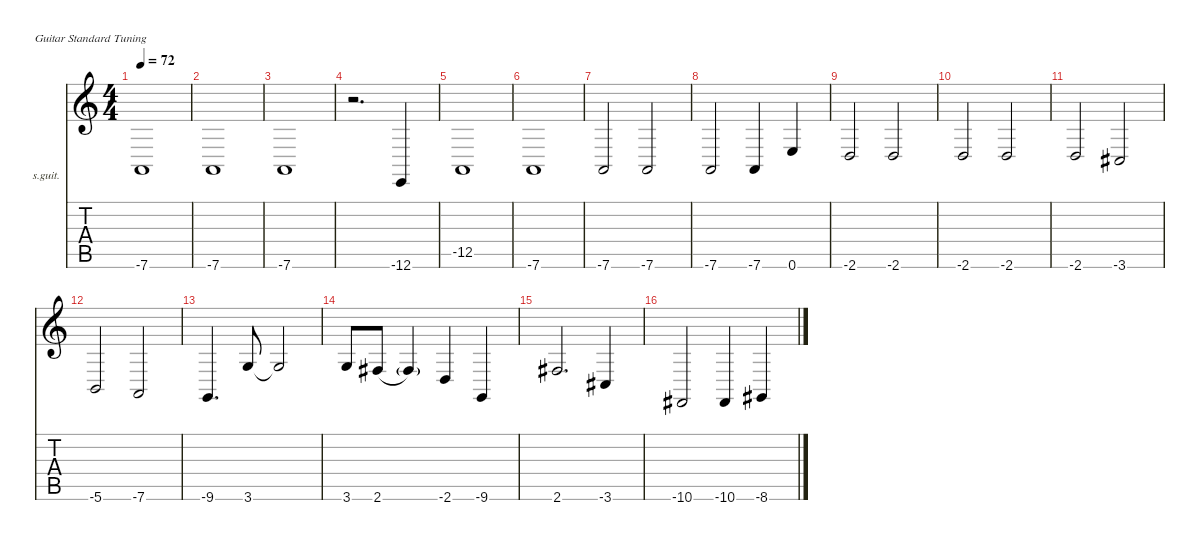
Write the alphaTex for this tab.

\hideDynamics
\bracketExtendMode nobrackets
\firstSystemTrackNameOrientation horizontal
\otherSystemsTrackNameOrientation horizontal
\track ("Steel Guitar" "s.guit.") {instrument acousticguitarsteel}
\staff {score tabs}
\tuning (E4 B3 G3 D3 A2 E2)
\ts (4 4)
\tempo 72
\clef g2
\ks aminor
-7.6.1{dy mf beam Up} |
-7.6.1{beam Up} |
-7.6.1{beam Up} |
r.2{d beam Down} -12.6.4{beam Up} |
-12.5.1{beam Up} |
-7.6.1{beam Up} |
-7.6.2{beam Up} -7.6.2{beam Up} |
-7.6.2{beam Up} -7.6.4{beam Up} 0.6.4{beam Up} |
-2.6.2{beam Up} -2.6.2{beam Up} |
-2.6.2{beam Up} -2.6.2{beam Up} |
-2.6.2{beam Up} -3.6{acc #}.2{beam Up} |
-5.6.2{beam Up} -7.6.2{beam Up} |
-9.6.4{d beam Up} 3.6.8{beam Up} 3.6{t}.2{beam Up} |
3.6{be (hold 3 0 3 0)}.8{beam Up} 2.6{be (hold 0 0 1.3750002 0) acc #}.8{beam Up} 2.6{t acc #}.4{beam Up} -2.6.4{beam Up} -9.6.4{beam Up} |
2.6{acc #}.2{d beam Up} -3.6{acc #}.4{beam Up} |
-10.6{acc #}.2{beam Up} -10.6{acc #}.4{beam Up} -8.6{acc #}.4{beam Up}
